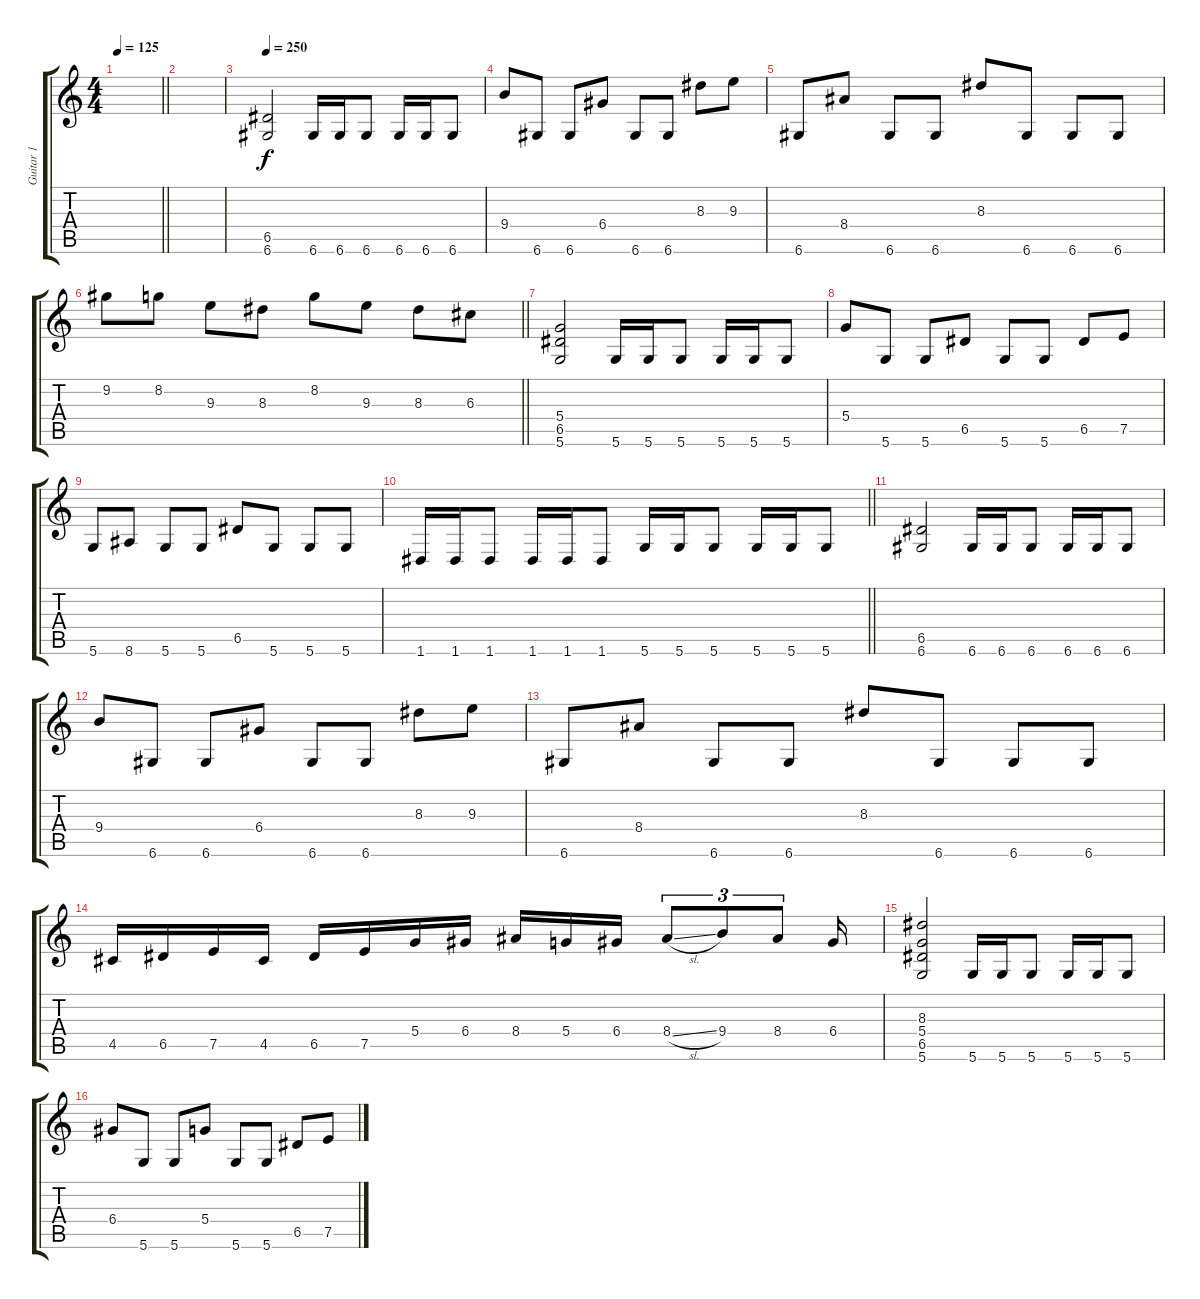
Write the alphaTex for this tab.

\track ("Guitar 1" "Guitar 1") {instrument distortionguitar}
\staff {score tabs}
\tuning (E4 B3 G3 D3 A2 D2) {hide}
\ts (4 4)
\tempo 125
\clef g2
\barLineRight lightlight
\ks c
|
|
\tempo 250
(6.5 6.6).2{instrument distortionguitar} 6.6.16 6.6.16 6.6.8 6.6.16 6.6.16 6.6.8 |
9.4.8 6.6.8 6.6.8 6.4.8 6.6.8 6.6.8 8.3.8 9.3.8 |
6.6.8 8.4.8 6.6.8 6.6.8 8.3.8 6.6.8 6.6.8 6.6.8 |
\barLineRight lightlight
9.2.8 8.2.8 9.3.8 8.3.8 8.2.8 9.3.8 8.3.8 6.3.8 |
(5.4 6.5 5.6).2 5.6.16 5.6.16 5.6.8 5.6.16 5.6.16 5.6.8 |
5.4.8 5.6.8 5.6.8 6.5.8 5.6.8 5.6.8 6.5.8 7.5.8 |
5.6.8 8.6.8 5.6.8 5.6.8 6.5.8 5.6.8 5.6.8 5.6.8 |
\barLineRight lightlight
1.6.16 1.6.16 1.6.8 1.6.16 1.6.16 1.6.8 5.6.16 5.6.16 5.6.8 5.6.16 5.6.16 5.6.8 |
(6.5 6.6).2 6.6.16 6.6.16 6.6.8 6.6.16 6.6.16 6.6.8 |
9.4.8 6.6.8 6.6.8 6.4.8 6.6.8 6.6.8 8.3.8 9.3.8 |
6.6.8 8.4.8 6.6.8 6.6.8 8.3.8 6.6.8 6.6.8 6.6.8 |
4.5.16 6.5.16 7.5.16 4.5.16 6.5.16 7.5.16 5.4.16 6.4.16 8.4.16 5.4.16 6.4.16 8.4{sl}.8{tu (3 2)} 9.4.8{tu (3 2)} 8.4.8{tu (3 2)} 6.4.16 |
(8.3 5.4 6.5 5.6).2 5.6.16 5.6.16 5.6.8 5.6.16 5.6.16 5.6.8 |
6.4.8 5.6.8 5.6.8 5.4.8 5.6.8 5.6.8 6.5.8 7.5.8
